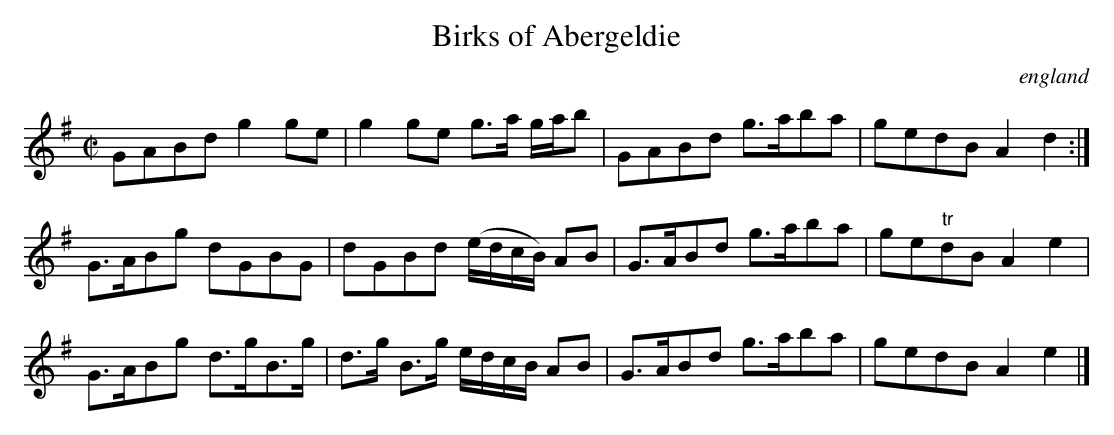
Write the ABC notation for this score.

X:1
T:Birks of Abergeldie
O:england
M:C|
K:G
GABd g2ge| g2ge g>a g/a/b| GABd g>aba| gedB A2d2:|
G>ABg dGBG| dGBd (e/d/c/B/) AB| G>ABd g>aba| ge"tr"dB A2e2|
G>ABg d>gB>g| d>g B>g e/d/c/B/ AB| G>ABd g>aba| gedB A2e2|]
